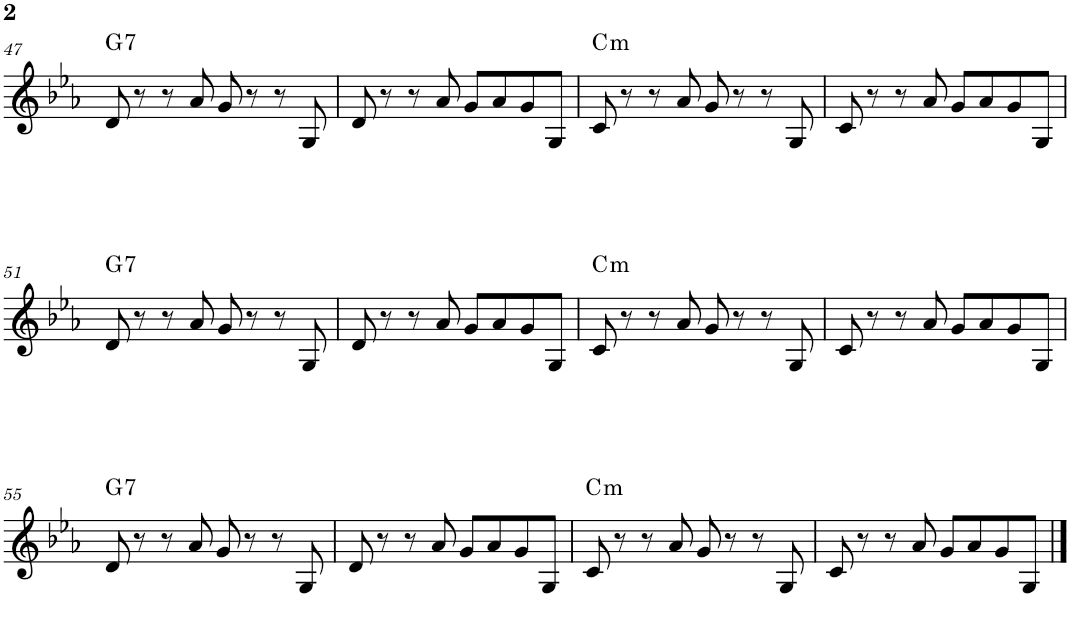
**kern	**harte
*part1	*part1
*staff1	*
*I"Piano	*
*I'Pno.	*
!!LO:PB:g=z
*clefG2	*
*k[b-e-a-]	*
*M4/4	*
=47	=47
!	!LO:H:kt=7
8d/	G:7
8r	.
8r	.
8a-/	.
8g/	.
8r	.
8r	.
8G/	.
=48	=48
8d/	.
8r	.
8r	.
8a-/	.
8g/L	.
8a-/	.
8g/	.
8G/J	.
=49	=49
!	!LO:H:kt=m
8c/	C:min
8r	.
8r	.
8a-/	.
8g/	.
8r	.
8r	.
8G/	.
=50	=50
8c/	.
8r	.
8r	.
8a-/	.
8g/L	.
8a-/	.
8g/	.
8G/J	.
!!LO:LB:g=z
=51	=51
!	!LO:H:kt=7
8d/	G:7
8r	.
8r	.
8a-/	.
8g/	.
8r	.
8r	.
8G/	.
=52	=52
8d/	.
8r	.
8r	.
8a-/	.
8g/L	.
8a-/	.
8g/	.
8G/J	.
=53	=53
!	!LO:H:kt=m
8c/	C:min
8r	.
8r	.
8a-/	.
8g/	.
8r	.
8r	.
8G/	.
=54	=54
8c/	.
8r	.
8r	.
8a-/	.
8g/L	.
8a-/	.
8g/	.
8G/J	.
!!LO:LB:g=z
=55	=55
!	!LO:H:kt=7
8d/	G:7
8r	.
8r	.
8a-/	.
8g/	.
8r	.
8r	.
8G/	.
=56	=56
8d/	.
8r	.
8r	.
8a-/	.
8g/L	.
8a-/	.
8g/	.
8G/J	.
=57	=57
!	!LO:H:kt=m
8c/	C:min
8r	.
8r	.
8a-/	.
8g/	.
8r	.
8r	.
8G/	.
=58	=58
8c/	.
8r	.
8r	.
8a-/	.
8g/L	.
8a-/	.
8g/	.
8G/J	.
==	==
*-	*-
